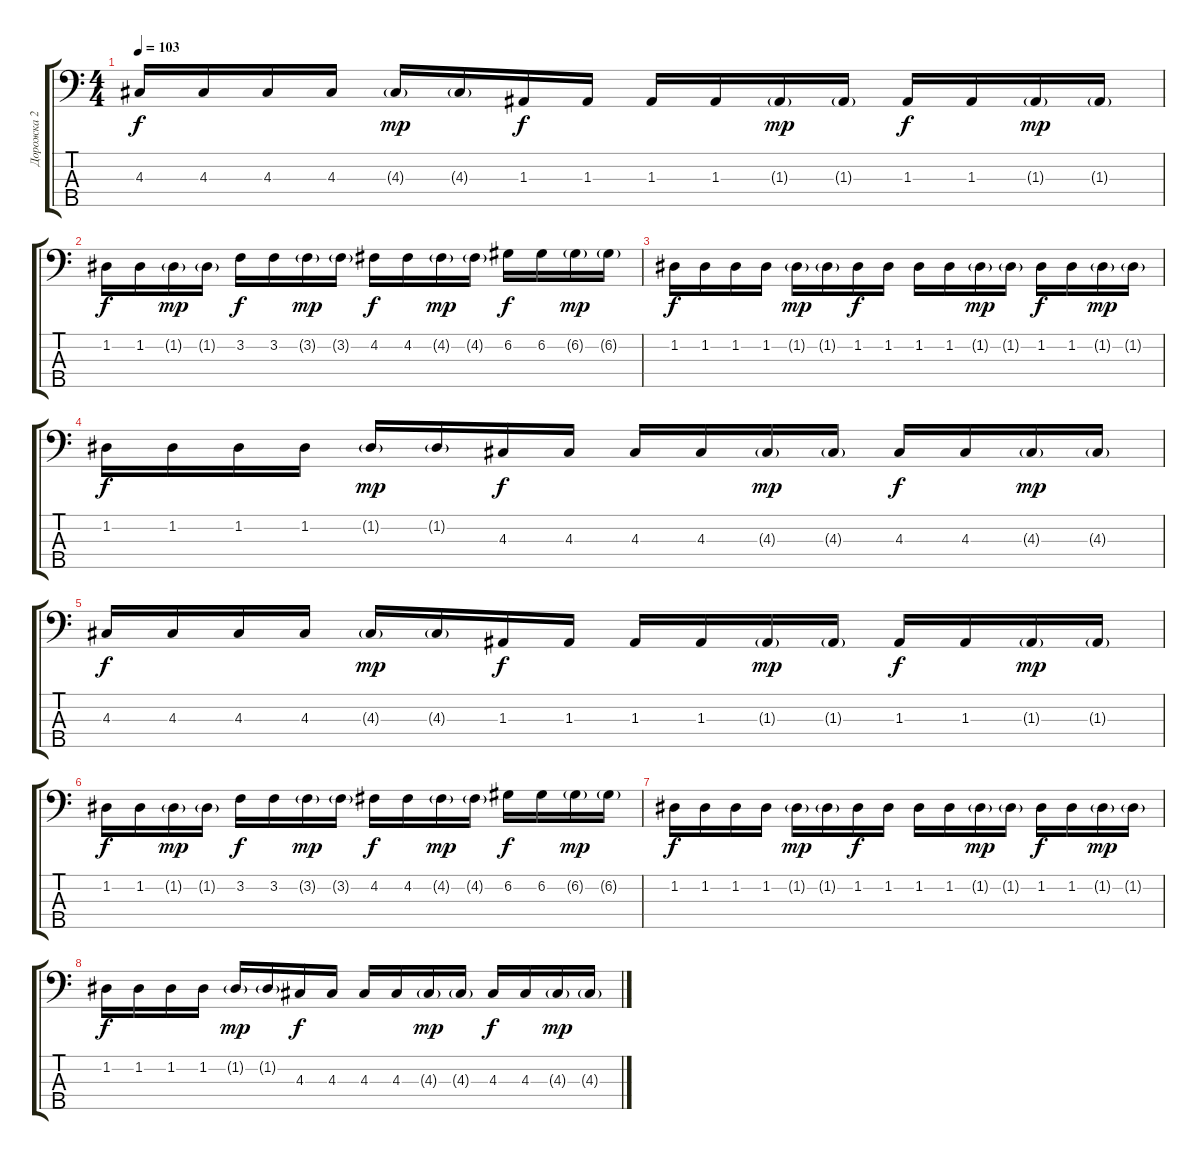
\track ("Дорожка 2" "Дорожка 2") {instrument electricguitarjazz}
\staff {score tabs}
\tuning (G2 D2 A1 E1 B0) {hide}
\ts (4 4)
\tempo 103
\clef f4
\ks c
4.3.16{dy f} 4.3.16 4.3.16 4.3.16 4.3{g}.16{dy mp} 4.3{g}.16 1.3.16{dy f} 1.3.16 1.3.16 1.3.16 1.3{g}.16{dy mp} 1.3{g}.16 1.3.16{dy f} 1.3.16 1.3{g}.16{dy mp} 1.3{g}.16 |
1.2.16{dy f} 1.2.16 1.2{g}.16{dy mp} 1.2{g}.16 3.2.16{dy f} 3.2.16 3.2{g}.16{dy mp} 3.2{g}.16 4.2.16{dy f} 4.2.16 4.2{g}.16{dy mp} 4.2{g}.16 6.2.16{dy f} 6.2.16 6.2{g}.16{dy mp} 6.2{g}.16 |
1.2.16{dy f} 1.2.16 1.2.16 1.2.16 1.2{g}.16{dy mp} 1.2{g}.16 1.2.16{dy f} 1.2.16 1.2.16 1.2.16 1.2{g}.16{dy mp} 1.2{g}.16 1.2.16{dy f} 1.2.16 1.2{g}.16{dy mp} 1.2{g}.16 |
1.2.16{dy f} 1.2.16 1.2.16 1.2.16 1.2{g}.16{dy mp} 1.2{g}.16 4.3.16{dy f} 4.3.16 4.3.16 4.3.16 4.3{g}.16{dy mp} 4.3{g}.16 4.3.16{dy f} 4.3.16 4.3{g}.16{dy mp} 4.3{g}.16 |
4.3.16{dy f} 4.3.16 4.3.16 4.3.16 4.3{g}.16{dy mp} 4.3{g}.16 1.3.16{dy f} 1.3.16 1.3.16 1.3.16 1.3{g}.16{dy mp} 1.3{g}.16 1.3.16{dy f} 1.3.16 1.3{g}.16{dy mp} 1.3{g}.16 |
1.2.16{dy f} 1.2.16 1.2{g}.16{dy mp} 1.2{g}.16 3.2.16{dy f} 3.2.16 3.2{g}.16{dy mp} 3.2{g}.16 4.2.16{dy f} 4.2.16 4.2{g}.16{dy mp} 4.2{g}.16 6.2.16{dy f} 6.2.16 6.2{g}.16{dy mp} 6.2{g}.16 |
1.2.16{dy f} 1.2.16 1.2.16 1.2.16 1.2{g}.16{dy mp} 1.2{g}.16 1.2.16{dy f} 1.2.16 1.2.16 1.2.16 1.2{g}.16{dy mp} 1.2{g}.16 1.2.16{dy f} 1.2.16 1.2{g}.16{dy mp} 1.2{g}.16 |
1.2.16{dy f} 1.2.16 1.2.16 1.2.16 1.2{g}.16{dy mp} 1.2{g}.16 4.3.16{dy f} 4.3.16 4.3.16 4.3.16 4.3{g}.16{dy mp} 4.3{g}.16 4.3.16{dy f} 4.3.16 4.3{g}.16{dy mp} 4.3{g}.16
